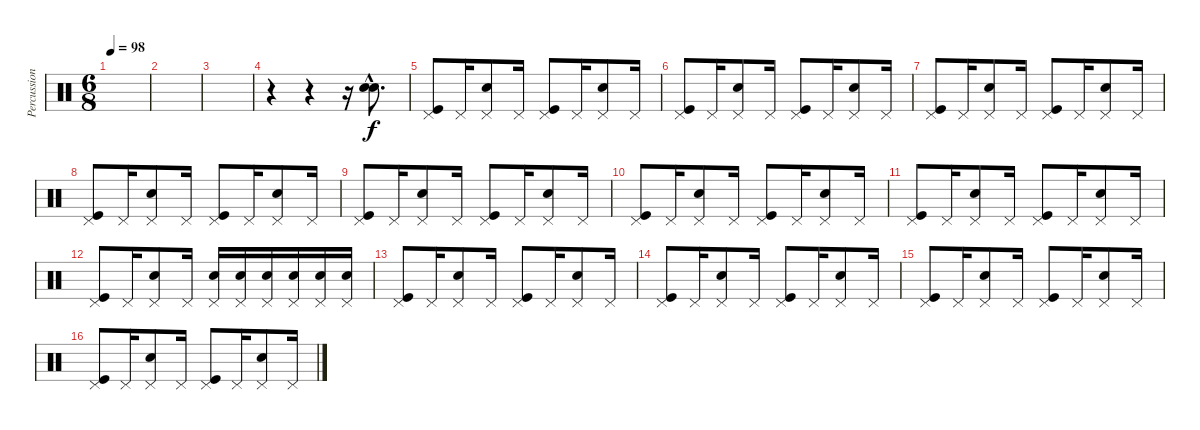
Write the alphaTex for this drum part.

\track ("Percussions" "Percussion") {instrument percussion}
\staff {score}
\articulation defaults
\ts (6 8)
\tempo 98
\clef neutral
\ks c
|
|
|
r.4 r.4 r.16 ("Electric Snare (hit)"{hac} "Snare (hit) 2"{hac}).8{d} |
("Pedal Hi-Hat (hit)" "Kick (hit)").8 "Pedal Hi-Hat (hit)".16 ("Pedal Hi-Hat (hit)" "Snare (hit) 2").8 "Pedal Hi-Hat (hit)".16 ("Pedal Hi-Hat (hit)" "Kick (hit)").8 "Pedal Hi-Hat (hit)".16 ("Pedal Hi-Hat (hit)" "Snare (hit) 2").8 "Pedal Hi-Hat (hit)".16 |
("Pedal Hi-Hat (hit)" "Kick (hit)").8 "Pedal Hi-Hat (hit)".16 ("Pedal Hi-Hat (hit)" "Snare (hit) 2").8 "Pedal Hi-Hat (hit)".16 ("Pedal Hi-Hat (hit)" "Kick (hit)").8 "Pedal Hi-Hat (hit)".16 ("Pedal Hi-Hat (hit)" "Snare (hit) 2").8 "Pedal Hi-Hat (hit)".16 |
("Pedal Hi-Hat (hit)" "Kick (hit)").8 "Pedal Hi-Hat (hit)".16 ("Pedal Hi-Hat (hit)" "Snare (hit) 2").8 "Pedal Hi-Hat (hit)".16 ("Pedal Hi-Hat (hit)" "Kick (hit)").8 "Pedal Hi-Hat (hit)".16 ("Pedal Hi-Hat (hit)" "Snare (hit) 2").8 "Pedal Hi-Hat (hit)".16 |
("Pedal Hi-Hat (hit)" "Kick (hit)").8 "Pedal Hi-Hat (hit)".16 ("Pedal Hi-Hat (hit)" "Snare (hit) 2").8 "Pedal Hi-Hat (hit)".16 ("Pedal Hi-Hat (hit)" "Kick (hit)").8 "Pedal Hi-Hat (hit)".16 ("Pedal Hi-Hat (hit)" "Snare (hit) 2").8 "Pedal Hi-Hat (hit)".16 |
("Pedal Hi-Hat (hit)" "Kick (hit)").8 "Pedal Hi-Hat (hit)".16 ("Pedal Hi-Hat (hit)" "Snare (hit) 2").8 "Pedal Hi-Hat (hit)".16 ("Pedal Hi-Hat (hit)" "Kick (hit)").8 "Pedal Hi-Hat (hit)".16 ("Pedal Hi-Hat (hit)" "Snare (hit) 2").8 "Pedal Hi-Hat (hit)".16 |
("Pedal Hi-Hat (hit)" "Kick (hit)").8 "Pedal Hi-Hat (hit)".16 ("Pedal Hi-Hat (hit)" "Snare (hit) 2").8 "Pedal Hi-Hat (hit)".16 ("Pedal Hi-Hat (hit)" "Kick (hit)").8 "Pedal Hi-Hat (hit)".16 ("Pedal Hi-Hat (hit)" "Snare (hit) 2").8 "Pedal Hi-Hat (hit)".16 |
("Pedal Hi-Hat (hit)" "Kick (hit)").8 "Pedal Hi-Hat (hit)".16 ("Pedal Hi-Hat (hit)" "Snare (hit) 2").8 "Pedal Hi-Hat (hit)".16 ("Pedal Hi-Hat (hit)" "Kick (hit)").8 "Pedal Hi-Hat (hit)".16 ("Pedal Hi-Hat (hit)" "Snare (hit) 2").8 "Pedal Hi-Hat (hit)".16 |
("Pedal Hi-Hat (hit)" "Kick (hit)").8 "Pedal Hi-Hat (hit)".16 ("Pedal Hi-Hat (hit)" "Snare (hit) 2").8 "Pedal Hi-Hat (hit)".16 ("Pedal Hi-Hat (hit)" "Snare (hit) 2").16 ("Pedal Hi-Hat (hit)" "Snare (hit) 2").16 ("Pedal Hi-Hat (hit)" "Snare (hit) 2").16 ("Pedal Hi-Hat (hit)" "Snare (hit) 2").16 ("Pedal Hi-Hat (hit)" "Snare (hit) 2").16 ("Pedal Hi-Hat (hit)" "Snare (hit) 2").16 |
("Pedal Hi-Hat (hit)" "Kick (hit)").8 "Pedal Hi-Hat (hit)".16 ("Pedal Hi-Hat (hit)" "Snare (hit) 2").8 "Pedal Hi-Hat (hit)".16 ("Pedal Hi-Hat (hit)" "Kick (hit)").8 "Pedal Hi-Hat (hit)".16 ("Pedal Hi-Hat (hit)" "Snare (hit) 2").8 "Pedal Hi-Hat (hit)".16 |
("Pedal Hi-Hat (hit)" "Kick (hit)").8 "Pedal Hi-Hat (hit)".16 ("Pedal Hi-Hat (hit)" "Snare (hit) 2").8 "Pedal Hi-Hat (hit)".16 ("Pedal Hi-Hat (hit)" "Kick (hit)").8 "Pedal Hi-Hat (hit)".16 ("Pedal Hi-Hat (hit)" "Snare (hit) 2").8 "Pedal Hi-Hat (hit)".16 |
("Pedal Hi-Hat (hit)" "Kick (hit)").8 "Pedal Hi-Hat (hit)".16 ("Pedal Hi-Hat (hit)" "Snare (hit) 2").8 "Pedal Hi-Hat (hit)".16 ("Pedal Hi-Hat (hit)" "Kick (hit)").8 "Pedal Hi-Hat (hit)".16 ("Pedal Hi-Hat (hit)" "Snare (hit) 2").8 "Pedal Hi-Hat (hit)".16 |
("Pedal Hi-Hat (hit)" "Kick (hit)").8 "Pedal Hi-Hat (hit)".16 ("Pedal Hi-Hat (hit)" "Snare (hit) 2").8 "Pedal Hi-Hat (hit)".16 ("Pedal Hi-Hat (hit)" "Kick (hit)").8 "Pedal Hi-Hat (hit)".16 ("Pedal Hi-Hat (hit)" "Snare (hit) 2").8 "Pedal Hi-Hat (hit)".16
